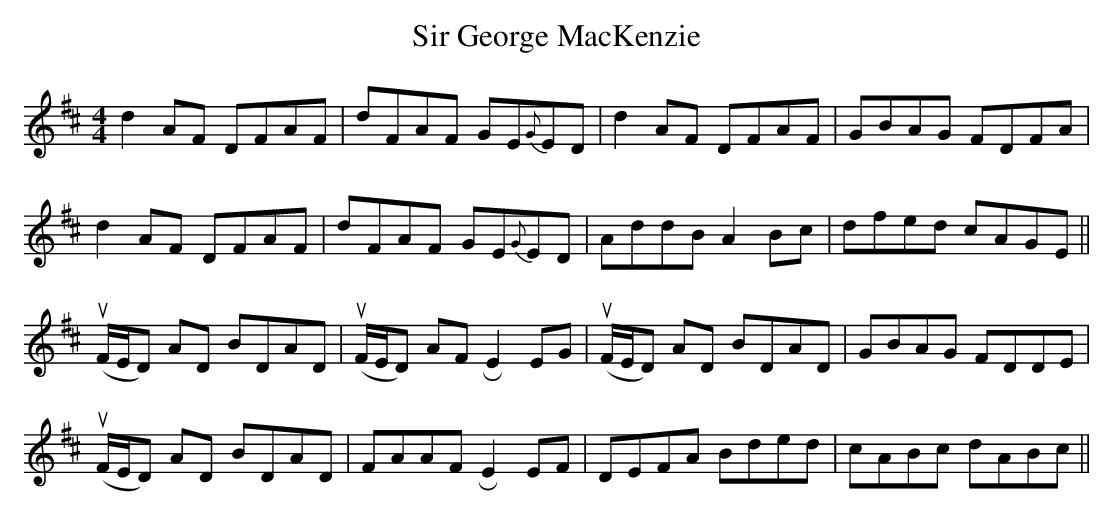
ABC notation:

X:1
T: Sir George MacKenzie
M: 4/4
L: 1/8
K: Dmaj
d2AF DFAF|dFAF GE{G}ED|d2AF DFAF|GBAG FDFA|
d2AF DFAF|dFAF GE{G}ED|AddB A2Bc|dfed cAGE||
!upbow!(F/E/D) AD BDAD|!upbow!(F/E/D) AF !roll!E2EG|!upbow!(F/E/D) AD BDAD|GBAG FDDE|
!upbow!(F/E/D) AD BDAD|FAAF !roll!E2EF|DEFA Bded|cABc dABc||
